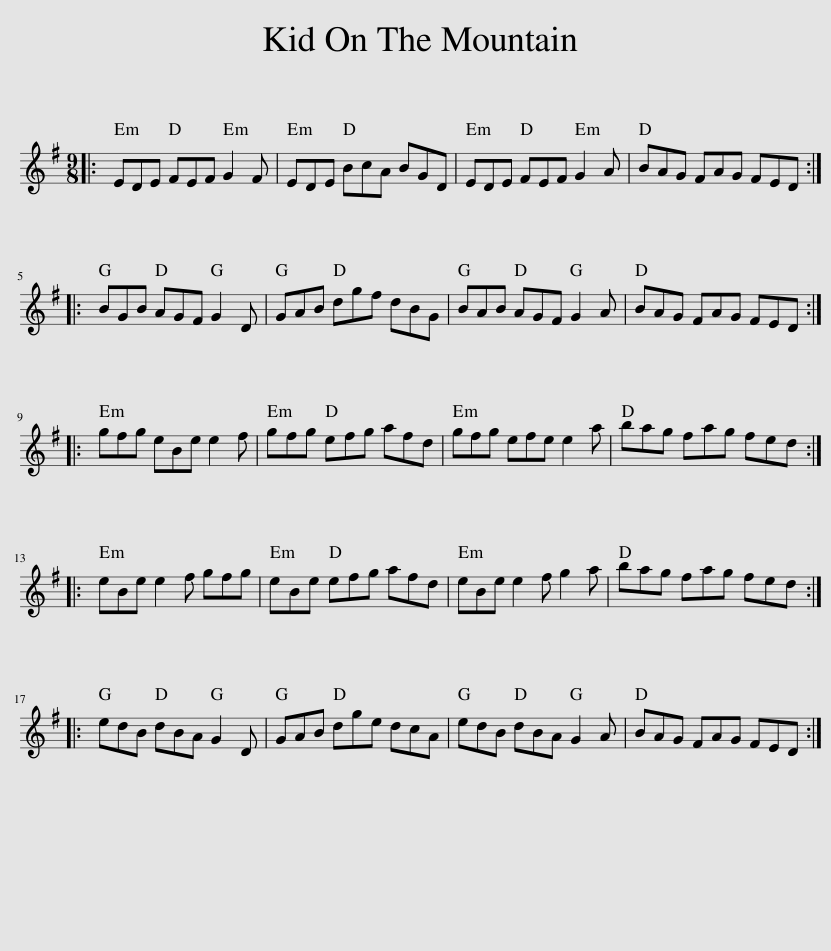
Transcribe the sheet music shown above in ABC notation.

X:1
L:1/8
M:9/8
I:linebreak $
K:Emin
V:1 treble
V:1
|: EDE FEF G2 F | EDE BcA BGD | EDE FEF G2 A | BAG FAG FED ::$ BGB AGF G2 D | %5
 GAB dgf dBG | BAB AGF G2 A | BAG FAG FED ::$ gfg eBe e2 f | gfg efg afd | %10
 gfg efe e2 a | bag fag fed ::$ eBe e2 f gfg | eBe efg afd | eBe e2 f g2 a | %15
 bag fag fed ::$ edB dBA G2 D | GAB dge dcA | edB dBA G2 A | BAG FAG FED :| %20
